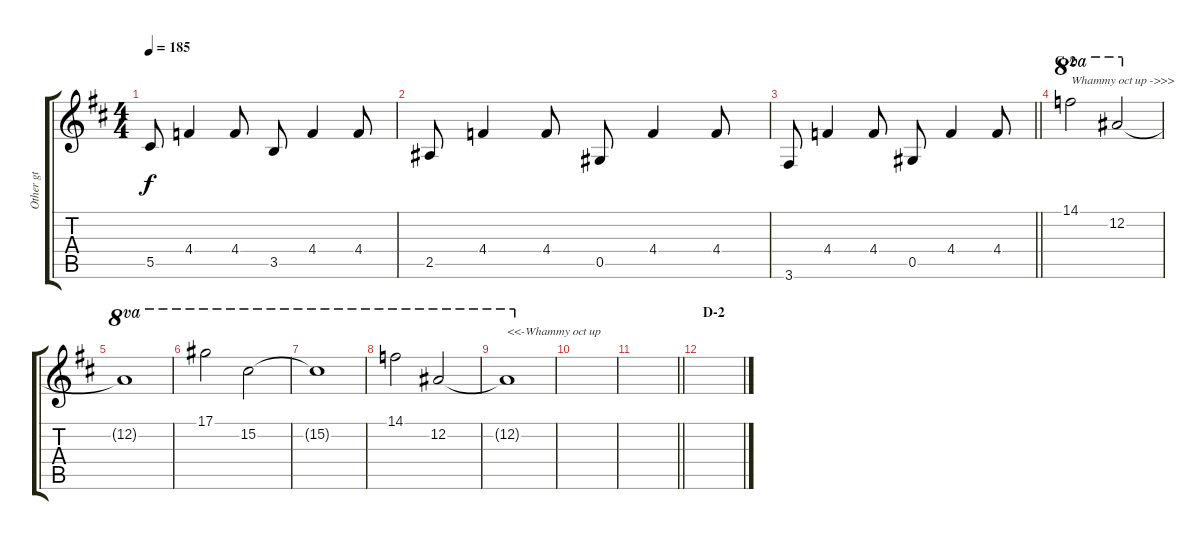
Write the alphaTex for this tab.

\track ("Other gt" "Other gt") {instrument distortionguitar}
\staff {score tabs}
\tuning (Eb4 Bb3 Gb3 Db3 Ab2 Eb2) {hide}
\ts (4 4)
\tempo 185
\clef g2
\ks d
5.5.8{dy f} 4.4.4 4.4.8 3.5.8 4.4.4 4.4.8 |
2.5.8 4.4.4 4.4.8 0.5.8 4.4.4 4.4.8 |
\barLineRight lightlight
3.6.8 4.4.4 4.4.8 0.5.8 4.4.4 4.4.8 |
\section ("" "C-2")
14.1.2{ot 8va txt "Whammy oct up ->>>" volume 7 instrument distortionguitar} 12.2.2{ot 8va} |
12.2{t}.1{ot 8va} |
17.1.2{ot 8va} 15.2.2{ot 8va} |
15.2{t}.1{ot 8va} |
14.1.2{ot 8va} 12.2.2{ot 8va} |
12.2{t}.1{ot 8va txt "<<-Whammy oct up"} |
|
\barLineRight lightlight
|
\section ("" "D-2")
